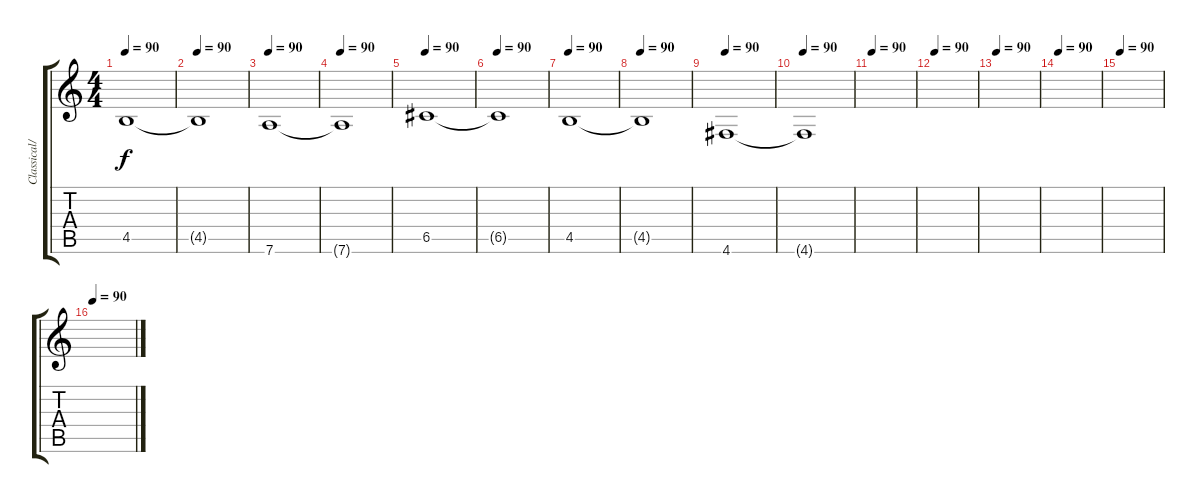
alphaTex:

\track ("Classical/Acoustic Guitar" "Classical/") {instrument acousticguitarnylon}
\staff {score tabs}
\tuning (D4 A3 F3 C3 G2 D2) {hide}
\ts (4 4)
\tempo 90
\clef g2
\ks c
4.5.1{dy f} |
\tempo 90
4.5{t}.1 |
\tempo 90
7.6.1 |
\tempo 90
7.6{t}.1 |
\tempo 90
6.5.1 |
\tempo 90
6.5{t}.1 |
\tempo 90
4.5.1 |
\tempo 90
4.5{t}.1 |
\tempo 90
4.6.1 |
\tempo 90
4.6{t}.1 |
\tempo 90
|
\tempo 90
|
\tempo 90
|
\tempo 90
|
\tempo 90
|
\tempo 90
